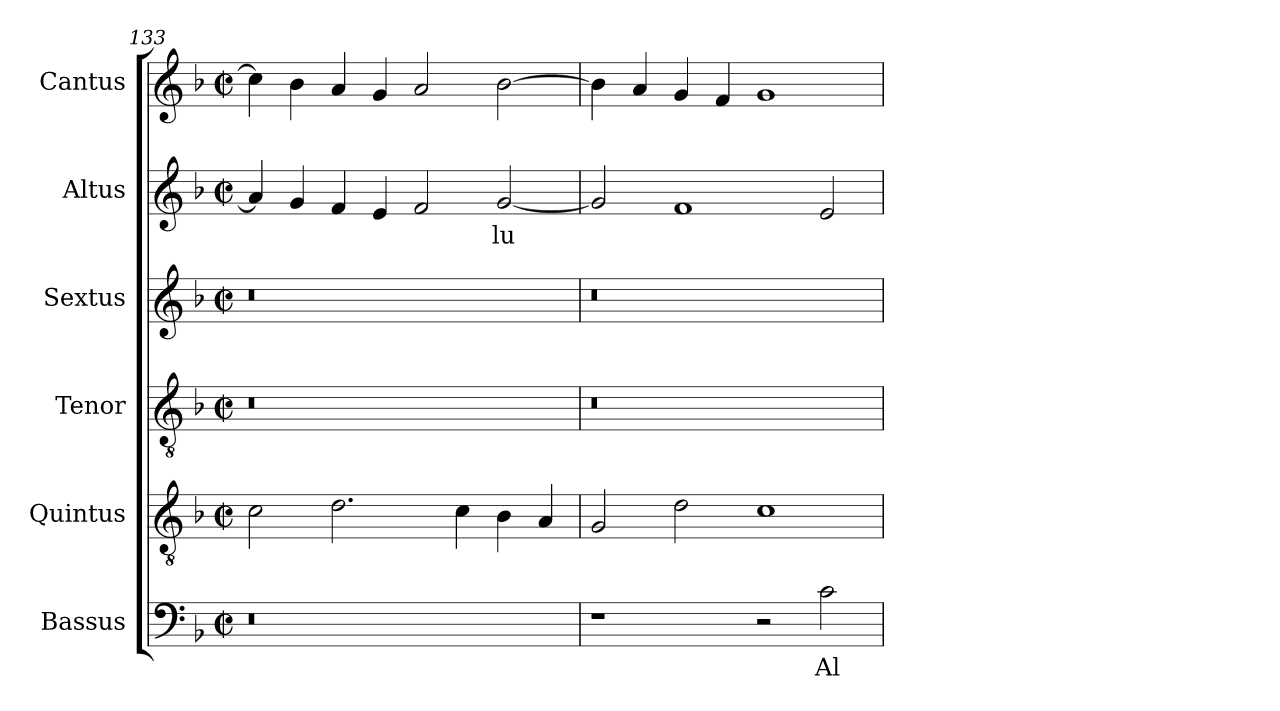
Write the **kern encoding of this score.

**kern	**text	**kern	**kern	**kern	**kern	**text	**kern
*part6	*part6	*part5	*part4	*part3	*part2	*part2	*part1
*staff6	*staff6	*staff5	*staff4	*staff3	*staff2	*staff2	*staff1
*I"Bassus	*	*I"Quintus	*I"Tenor	*I"Sextus	*I"Altus	*	*I"Cantus
*clefF4	*	*clefGv2	*clefGv2	*clefG2	*clefG2	*	*clefG2
*k[b-]	*	*k[b-]	*k[b-]	*k[b-]	*k[b-]	*	*k[b-]
*F:	*	*F:	*F:	*F:	*F:	*	*F:
*M2/2	*	*M2/2	*M2/2	*M2/2	*M2/2	*	*M2/2
*met(c|)	*	*met(c|)	*met(c|)	*met(c|)	*met(c|)	*	*met(c|)
=133	=133	=133	=133	=133	=133	=133	=133
0r	.	2c\	0r	0r	4a/]	.	4cc\]
.	.	.	.	.	4g/	.	4b-\
.	.	2.d\	.	.	4f/	.	4a/
.	.	.	.	.	4e/	.	4g/
.	.	.	.	.	2f/	.	2a/
.	.	4c\	.	.	.	.	.
!	!	!	!	!	!	!LO:LY:b:cj	!
.	.	4B-\	.	.	[<2g/	lu	[>2b-\
.	.	4A/	.	.	.	.	.
=134	=134	=134	=134	=134	=134	=134	=134
1r	.	2G/	0r	0r	2g/]	.	4b-\]
.	.	.	.	.	.	.	4a/
.	.	2d\	.	.	1f	.	4g/
.	.	.	.	.	.	.	4f/
2r	.	1c	.	.	.	.	1g
!	!LO:LY:b:cj	!	!	!	!	!	!
2c\	Al	.	.	.	2e/	.	.
=	=	=	=	=	=	=	=
*-	*-	*-	*-	*-	*-	*-	*-
